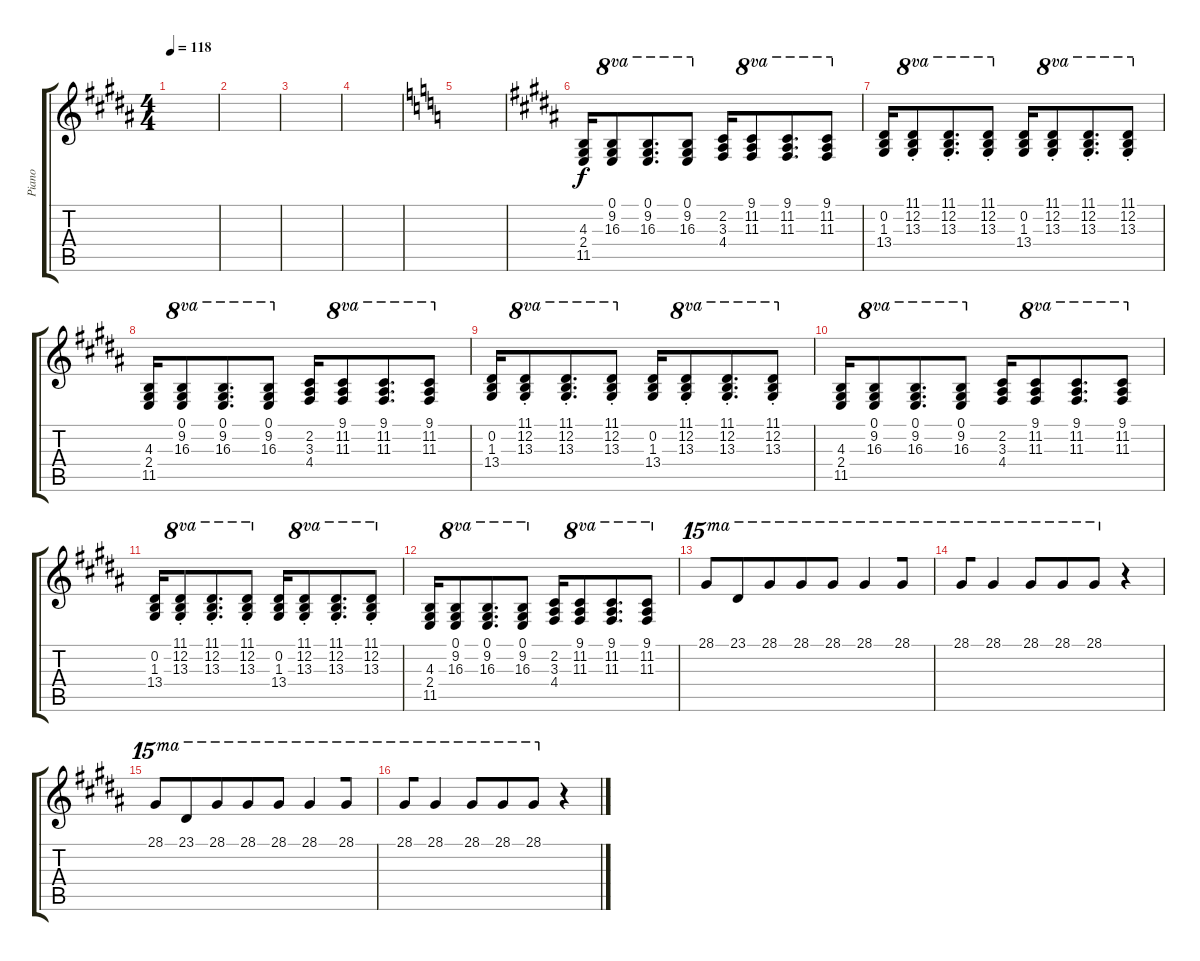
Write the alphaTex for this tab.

\track ("Piano" "Piano") {instrument electricgrandpiano}
\staff {score tabs}
\tuning (E4 B3 G3 D3 A2 E2) {hide}
\ts (4 4)
\tempo 118
\clef g2
\ks b
|
|
|
|
\ks c
|
\ks b
(4.3 2.4 11.5).16 (0.1 9.2 16.3).8{ot 8va beam merge} (0.1 9.2 16.3).8{d ot 8va beam merge} (0.1 9.2 16.3).8{ot 8va} (2.2 3.3 4.4).16 (9.1 11.2 11.3).8{ot 8va} (9.1 11.2 11.3).8{d ot 8va beam merge} (9.1 11.2 11.3).8{ot 8va} |
(0.2 1.3 13.4).16 (11.1{st} 12.2{st} 13.3{st}).8{ot 8va} (11.1{st} 12.2{st} 13.3{st}).8{d ot 8va beam merge} (11.1{st} 12.2{st} 13.3{st}).8{ot 8va} (0.2 1.3 13.4).16 (11.1{st} 12.2{st} 13.3{st}).8{ot 8va} (11.1{st} 12.2{st} 13.3{st}).8{d ot 8va beam merge} (11.1{st} 12.2{st} 13.3{st}).8{ot 8va} |
(4.3 2.4 11.5).16 (0.1 9.2 16.3).8{ot 8va beam merge} (0.1 9.2 16.3).8{d ot 8va beam merge} (0.1 9.2 16.3).8{ot 8va} (2.2 3.3 4.4).16 (9.1 11.2 11.3).8{ot 8va} (9.1 11.2 11.3).8{d ot 8va beam merge} (9.1 11.2 11.3).8{ot 8va} |
(0.2 1.3 13.4).16 (11.1{st} 12.2{st} 13.3{st}).8{ot 8va} (11.1{st} 12.2{st} 13.3{st}).8{d ot 8va beam merge} (11.1{st} 12.2{st} 13.3{st}).8{ot 8va} (0.2 1.3 13.4).16 (11.1{st} 12.2{st} 13.3{st}).8{ot 8va} (11.1{st} 12.2{st} 13.3{st}).8{d ot 8va beam merge} (11.1{st} 12.2{st} 13.3{st}).8{ot 8va} |
(4.3 2.4 11.5).16 (0.1 9.2 16.3).8{ot 8va beam merge} (0.1 9.2 16.3).8{d ot 8va beam merge} (0.1 9.2 16.3).8{ot 8va} (2.2 3.3 4.4).16 (9.1 11.2 11.3).8{ot 8va} (9.1 11.2 11.3).8{d ot 8va beam merge} (9.1 11.2 11.3).8{ot 8va} |
(0.2 1.3 13.4).16 (11.1{st} 12.2{st} 13.3{st}).8{ot 8va} (11.1{st} 12.2{st} 13.3{st}).8{d ot 8va beam merge} (11.1{st} 12.2{st} 13.3{st}).8{ot 8va} (0.2 1.3 13.4).16 (11.1{st} 12.2{st} 13.3{st}).8{ot 8va} (11.1{st} 12.2{st} 13.3{st}).8{d ot 8va beam merge} (11.1{st} 12.2{st} 13.3{st}).8{ot 8va} |
(4.3 2.4 11.5).16 (0.1 9.2 16.3).8{ot 8va beam merge} (0.1 9.2 16.3).8{d ot 8va beam merge} (0.1 9.2 16.3).8{ot 8va} (2.2 3.3 4.4).16 (9.1 11.2 11.3).8{ot 8va} (9.1 11.2 11.3).8{d ot 8va beam merge} (9.1 11.2 11.3).8{ot 8va} |
28.1.8{ot 15ma} 23.1.8{ot 15ma beam merge} 28.1.8{ot 15ma beam merge} 28.1.8{ot 15ma beam merge} 28.1.8{ot 15ma beam merge} 28.1.4{ot 15ma beam merge} 28.1.8{ot 15ma} |
28.1.8{ot 15ma beam merge} 28.1.4{ot 15ma beam merge} 28.1.8{ot 15ma beam merge} 28.1.8{ot 15ma beam merge} 28.1.8{ot 15ma} r.4 |
28.1.8{ot 15ma} 23.1.8{ot 15ma beam merge} 28.1.8{ot 15ma beam merge} 28.1.8{ot 15ma beam merge} 28.1.8{ot 15ma beam merge} 28.1.4{ot 15ma beam merge} 28.1.8{ot 15ma} |
28.1.8{ot 15ma beam merge} 28.1.4{ot 15ma beam merge} 28.1.8{ot 15ma beam merge} 28.1.8{ot 15ma beam merge} 28.1.8{ot 15ma} r.4
